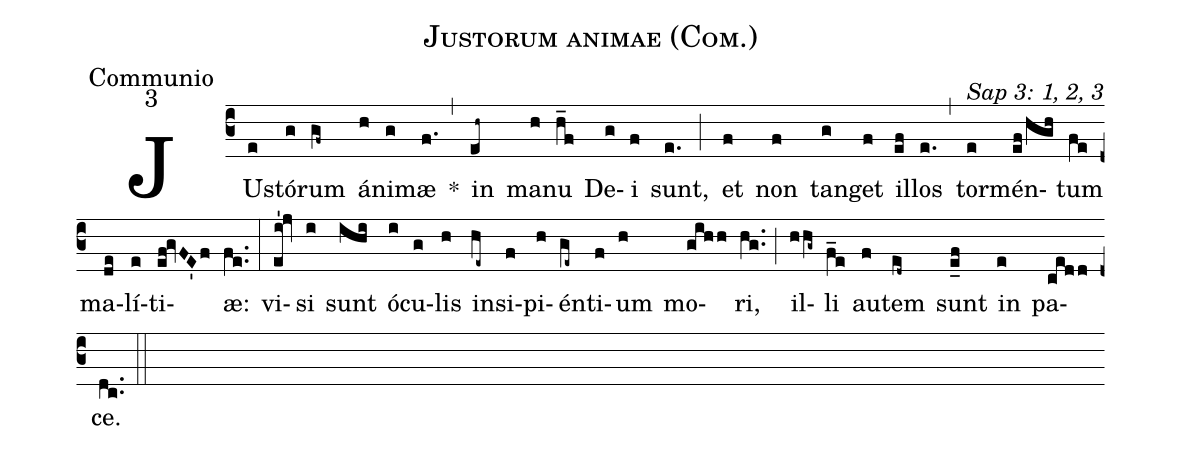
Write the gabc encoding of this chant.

name: Justorum animae (Com.);
office-part: Communio;
mode: 3;
commentary: Sap 3: 1, 2, 3;
%%
(c3) JUs(e)tó(g)rum(gf~) á(h)ni(g)mæ(f.) *(,) in(eh~) ma(h)nu(h_f) De(g)i(f) sunt,(e.) (;) et(f) non(f) tan(g)get(f) il(ef)los(e.) (,) tor(e)mén(ef/hgh)tum(fe) ma(de)lí(e)ti(ef!gvFE'f)æ:(fe..) (:)
vi(ei'!jv)si(i) sunt(ihi) ó(i)cu(g)lis(h) in(he~)si(f)pi(h)én(ge~)ti(f)um(h) mo(gihh)ri,(hg..) (;) il(hhg~)li(f_e) au(f)tem(ed~) sunt(e_f) in(e) pa(cedd)ce.(dc..) (::)
